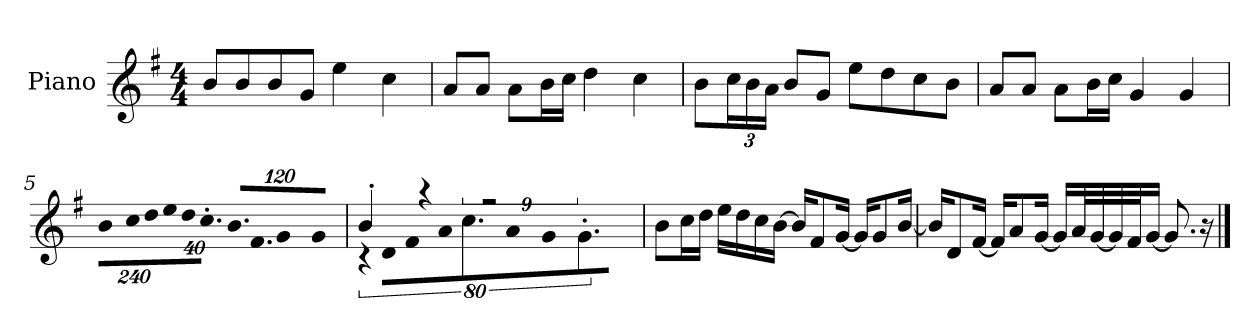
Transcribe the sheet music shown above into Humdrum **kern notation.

**kern
*part1
*staff1
*I"Piano
*I'P-no
*clefG2
*k[f#]
*M4/4
*MM90
=1
8b/L
8b/
8b/
8g/J
4ee\
4cc\
=2
8a/L
8a/J
8a\L
16b\L
16cc\JJ
4dd\
4cc\
=3
8b\L
*Xbrackettup
24cc\L
24b\
24a\JJ
8b/L
8g/J
8ee\L
8dd\
8cc\
8b\J
=4
8a/L
8a/J
8a\L
16b\L
16cc\JJ
4g/
4g/
!!LO:LB:g=z
=5
!LO:N:vis=8
960%137b\L
!LO:N:vis=16
1920%137cc\L
!LO:N:vis=16
1920%137dd\
!LO:N:vis=16
1920%137ee\
!LO:N:vis=32
640%23dd\K
!LO:N:vis=16.
960%103cc'\JJ
!LO:N:vis=16.
960%103b/LL
!LO:N:vis=16.
960%103f#/J
!LO:N:vis=8
960%137g/
!LO:N:vis=8
960%137g/J
=6
*^
*	*brackettup
!	!LO:N:vis=8
4b'/	640%71r
!	!LO:N:vis=8
.	640%71d\L
!	!LO:N:vis=8
.	640%71f#\
4r	.
!	!LO:N:vis=8
.	640%71a\
.	9.cc\
2r	.
!	!LO:N:vis=8
.	640%71a\
!	!LO:N:vis=8
.	640%71g\
.	9.g'\J
.	960ryy
*v	*v
=7
8b\L
16cc\L
16dd\JJ
16ee\LL
16dd\
16cc\
[16b\JJ
16b/KL]
8f#/
[16g/Jk
16g/KL]
8g/
[16b/Jk
!!LO:LB:g=z
=8
16b/KL]
8d/
[16f#/Jk
16f#/KL]
8a/
[16g/Jk
16g/LL]
32a/L
[32g/
32g/]
32f#/J
[16g/JJ
8.g/]
16r
==
*-
